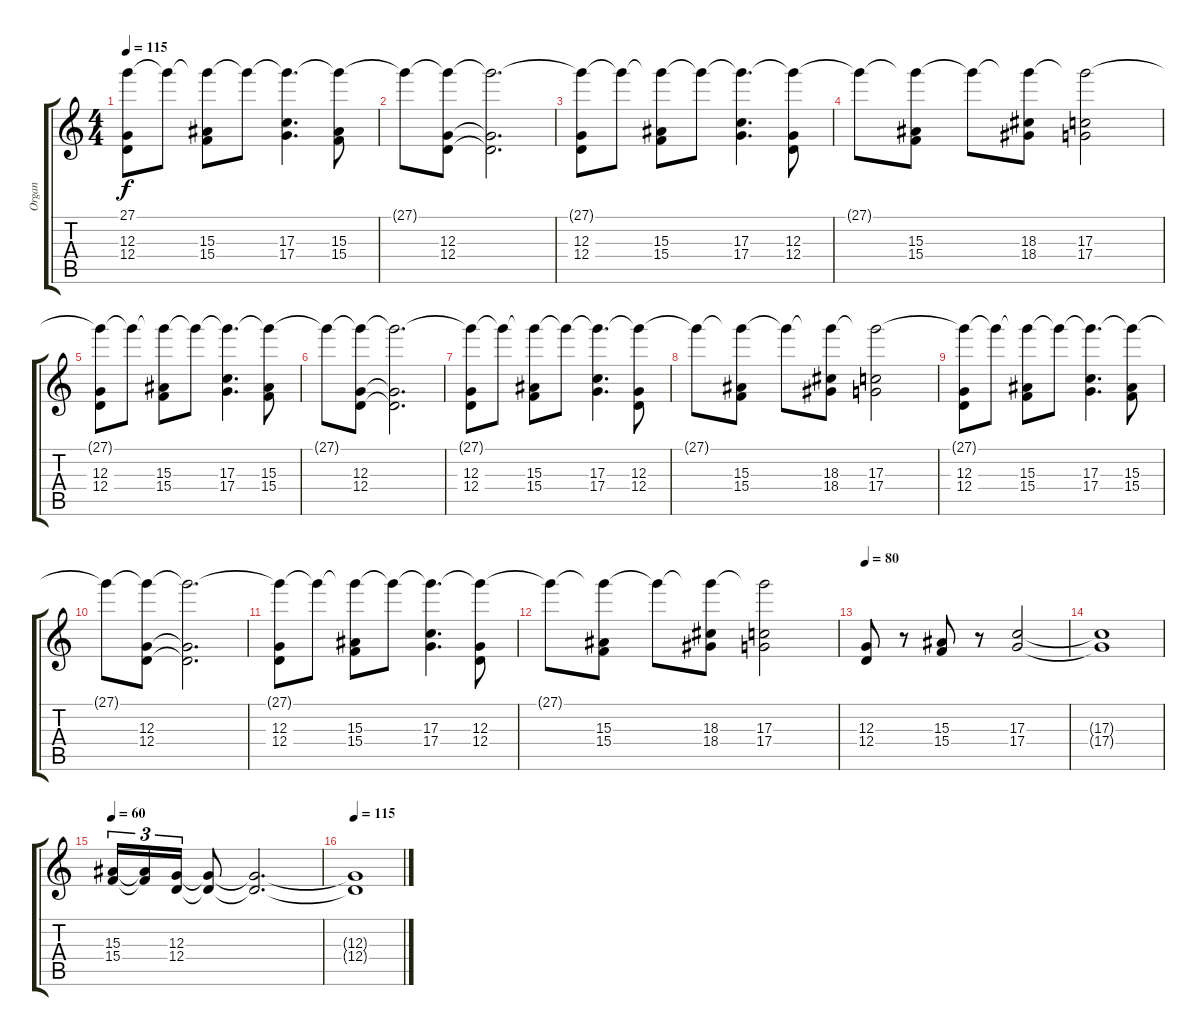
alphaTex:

\track ("Organ" "Organ") {instrument drawbarorgan}
\staff {score tabs}
\tuning (E4 B3 G3 D3 A2 E2) {hide}
\ts (4 4)
\tempo 115
\clef g2
\ks c
(27.1{t} 12.3 12.4).8{dy f} 27.1{t}.8 (27.1{t} 15.3 15.4).8 27.1{t}.8 (27.1{t} 17.3 17.4).4{d} (27.1{t} 15.3 15.4).8 |
27.1{t}.8 (27.1{t} 12.3 12.4).8 (27.1{t} 12.3{t} 12.4{t}).2{d} |
(27.1{t} 12.3 12.4).8 27.1{t}.8 (27.1{t} 15.3 15.4).8 27.1{t}.8 (27.1{t} 17.3 17.4).4{d} (27.1{t} 12.3 12.4).8 |
27.1{t}.8 (27.1{t} 15.3 15.4).8 27.1{t}.8 (27.1{t} 18.3 18.4).8 (27.1{t} 17.3 17.4).2 |
(27.1{t} 12.3 12.4).8 27.1{t}.8 (27.1{t} 15.3 15.4).8 27.1{t}.8 (27.1{t} 17.3 17.4).4{d} (27.1{t} 15.3 15.4).8 |
27.1{t}.8 (27.1{t} 12.3 12.4).8 (27.1{t} 12.3{t} 12.4{t}).2{d} |
(27.1{t} 12.3 12.4).8 27.1{t}.8 (27.1{t} 15.3 15.4).8 27.1{t}.8 (27.1{t} 17.3 17.4).4{d} (27.1{t} 12.3 12.4).8 |
27.1{t}.8 (27.1{t} 15.3 15.4).8 27.1{t}.8 (27.1{t} 18.3 18.4).8 (27.1{t} 17.3 17.4).2 |
(27.1{t} 12.3 12.4).8 27.1{t}.8 (27.1{t} 15.3 15.4).8 27.1{t}.8 (27.1{t} 17.3 17.4).4{d} (27.1{t} 15.3 15.4).8 |
27.1{t}.8 (27.1{t} 12.3 12.4).8 (27.1{t} 12.3{t} 12.4{t}).2{d} |
(27.1{t} 12.3 12.4).8 27.1{t}.8 (27.1{t} 15.3 15.4).8 27.1{t}.8 (27.1{t} 17.3 17.4).4{d} (27.1{t} 12.3 12.4).8 |
27.1{t}.8 (27.1{t} 15.3 15.4).8 27.1{t}.8 (27.1{t} 18.3 18.4).8 (27.1{t} 17.3 17.4).2 |
\tempo 80
(12.3 12.4).8 r.8 (15.3 15.4).8 r.8 (17.3 17.4).2 |
(17.3{t} 17.4{t}).1 |
\tempo 60
(15.3 15.4).16{tu (3 2)} (15.3{t} 15.4{t}).16{tu (3 2)} (12.3 12.4).16{tu (3 2)} (12.3{t} 12.4{t}).8 (12.3{t} 12.4{t}).2{d} |
\tempo 115
(12.3{t} 12.4{t}).1
